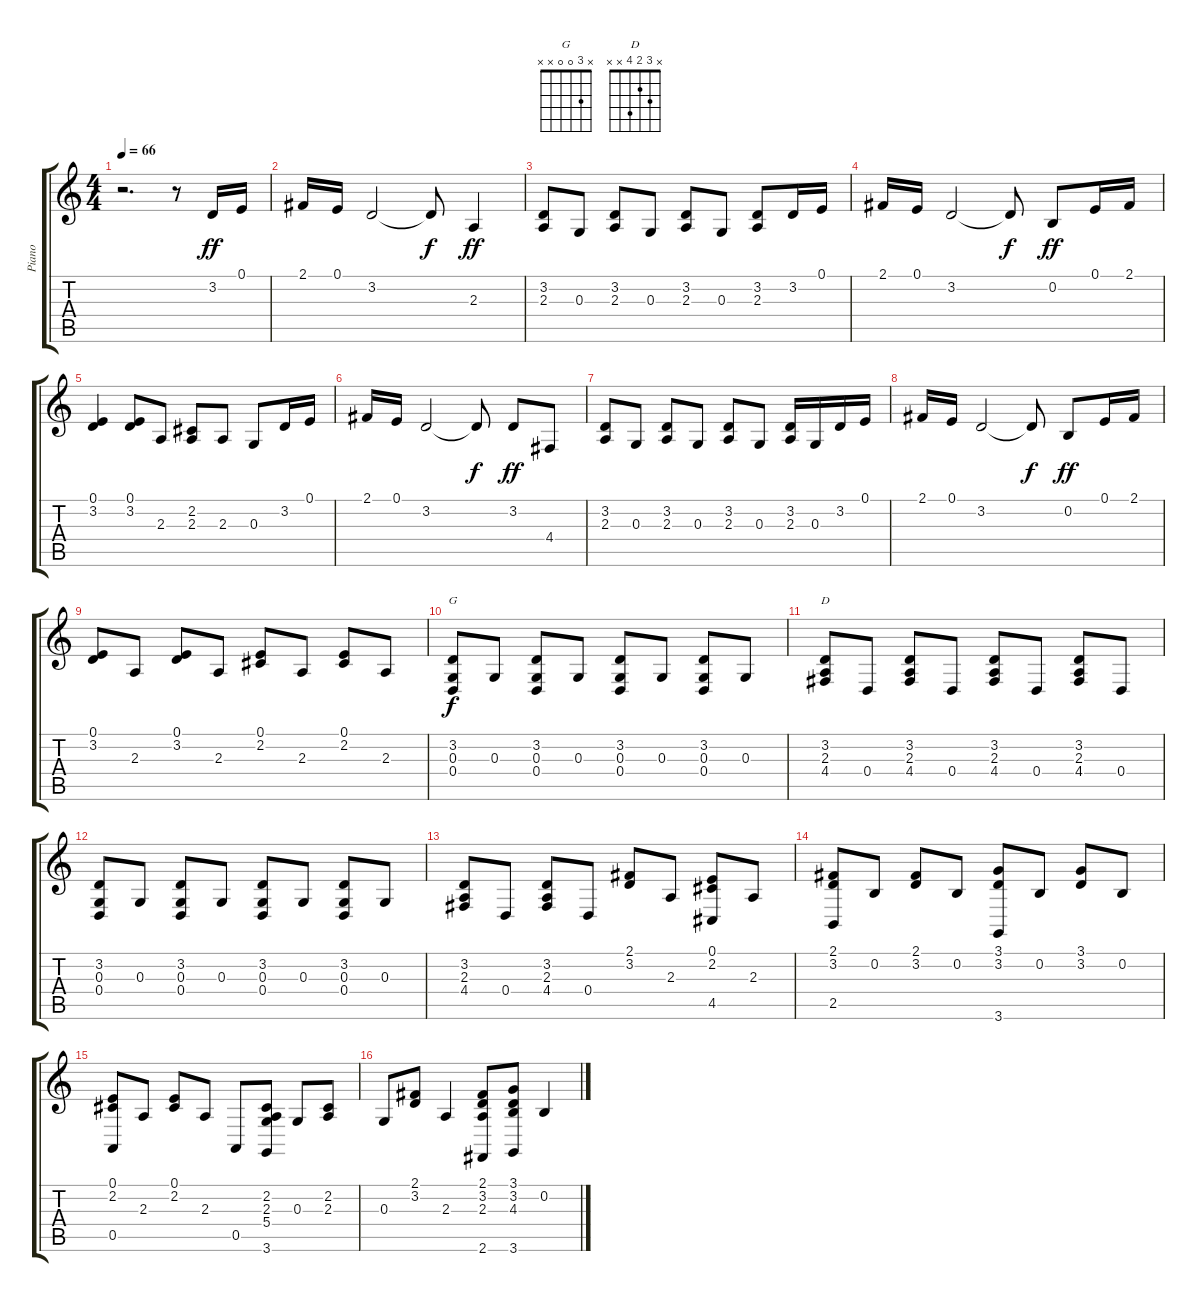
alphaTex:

\track ("Piano" "Piano") {instrument acousticgrandpiano}
\staff {score tabs}
\tuning (E4 B3 G3 D3 A2 E2) {hide}
\chord ("G" x 3 0 0 x x)
\chord ("D" x 3 2 4 x x)
\ts (4 4)
\tempo 66
\clef g2
\ks c
r.2{d dy ff instrument acousticgrandpiano} r.8 3.2.16 0.1.16 |
2.1.16 0.1.16 3.2.2 3.2{t}.8{dy f} 2.3.4{dy ff} |
(3.2 2.3).8 0.3.8 (3.2 2.3).8 0.3.8 (3.2 2.3).8 0.3.8 (3.2 2.3).8 3.2.16 0.1.16 |
2.1.16 0.1.16 3.2.2 3.2{t}.8{dy f} 0.2.8{dy ff} 0.1.16 2.1.16 |
(0.1 3.2).4 (0.1 3.2).8 2.3.8 (2.2 2.3).8 2.3.8 0.3.8 3.2.16 0.1.16 |
2.1.16 0.1.16 3.2.2 3.2{t}.8{dy f} 3.2.8{dy ff} 4.4.8 |
(3.2 2.3).8 0.3.8 (3.2 2.3).8 0.3.8 (3.2 2.3).8 0.3.8 (3.2 2.3).16 0.3.16 3.2.16 0.1.16 |
2.1.16 0.1.16 3.2.2 3.2{t}.8{dy f} 0.2.8{dy ff} 0.1.16 2.1.16 |
(0.1 3.2).8 2.3.8 (0.1 3.2).8 2.3.8 (0.1 2.2).8 2.3.8 (0.1 2.2).8 2.3.8 |
(3.2 0.3 0.4).8{ch "G" dy f} 0.3.8 (3.2 0.3 0.4).8 0.3.8 (3.2 0.3 0.4).8 0.3.8 (3.2 0.3 0.4).8 0.3.8 |
(3.2 2.3 4.4).8{ch "D"} 0.4.8 (3.2 2.3 4.4).8 0.4.8 (3.2 2.3 4.4).8 0.4.8 (3.2 2.3 4.4).8 0.4.8 |
(3.2 0.3 0.4).8 0.3.8 (3.2 0.3 0.4).8 0.3.8 (3.2 0.3 0.4).8 0.3.8 (3.2 0.3 0.4).8 0.3.8 |
(3.2 2.3 4.4).8 0.4.8 (3.2 2.3 4.4).8 0.4.8 (2.1 3.2).8 2.3.8 (0.1 2.2 4.5).8 2.3.8 |
(2.1 3.2 2.5).8 0.2.8 (2.1 3.2).8 0.2.8 (3.1 3.2 3.6).8 0.2.8 (3.1 3.2).8 0.2.8 |
(0.1 2.2 0.5).8 2.3.8 (0.1 2.2).8 2.3.8 0.5.8 (2.2 2.3 5.4 3.6).8 0.3.8 (2.2 2.3).8 |
0.3.8 (2.1 3.2).8 2.3.4 (2.1 3.2 2.3 2.6).8 (3.1 3.2 4.3 3.6).8 0.2.4
